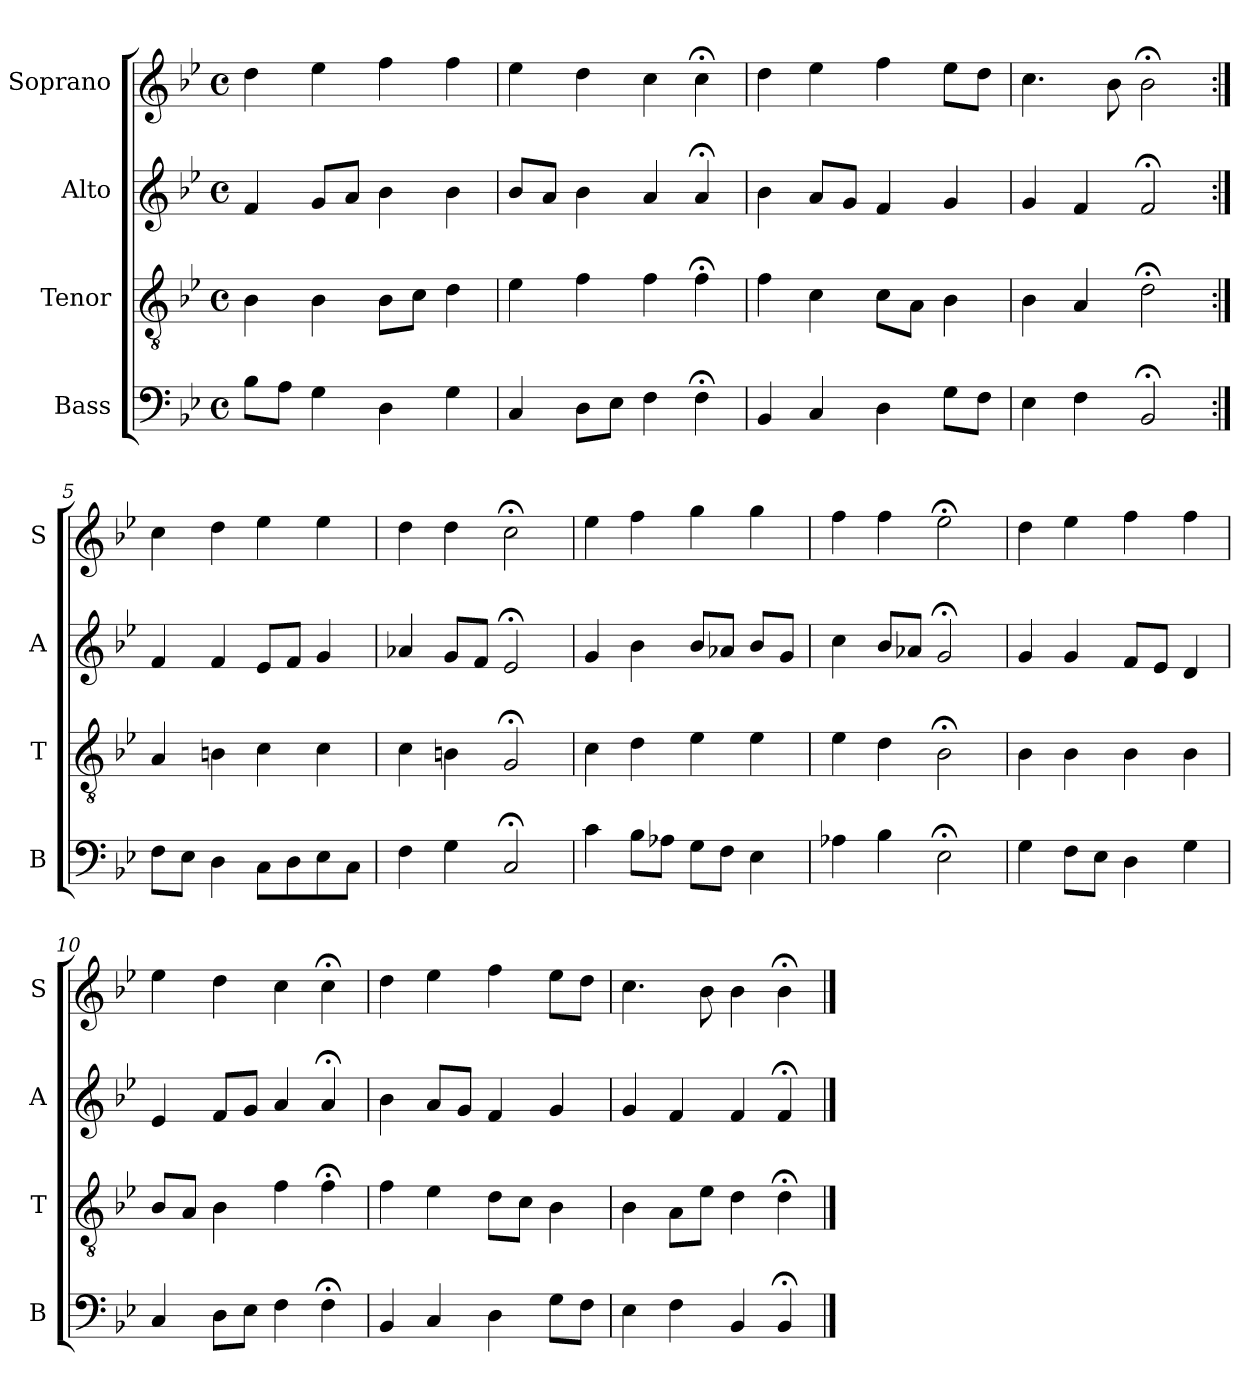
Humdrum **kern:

**kern	**kern	**kern	**kern
*part4	*part3	*part2	*part1
*staff4	*staff3	*staff2	*staff1
*I"Bass	*I"Tenor	*I"Alto	*I"Soprano
*I'B	*I'T	*I'A	*I'S
*clefF4	*clefGv2	*clefG2	*clefG2
*k[b-e-]	*k[b-e-]	*k[b-e-]	*k[b-e-]
*B-:	*B-:	*B-:	*B-:
*M4/4	*M4/4	*M4/4	*M4/4
*met(c)	*met(c)	*met(c)	*met(c)
*MM100	*MM100	*MM100	*MM100
=1	=1	=1	=1
8B-L	4B-	4f	4dd
8AJ	.	.	.
4G	4B-	8gL	4ee-
.	.	8aJ	.
4D	8B-L	4b-	4ff
.	8cJ	.	.
4G	4d	4b-	4ff
=2	=2	=2	=2
4C	4e-	8b-L	4ee-
.	.	8aJ	.
8DL	4f	4b-	4dd
8E-J	.	.	.
4F	4f	4a	4cc
4F;<	4f;<	4a;<	4cc;<
=3	=3	=3	=3
4BB-	4f	4b-	4dd
4C	4c	8aL	4ee-
.	.	8gJ	.
4D	8cL	4f	4ff
.	8AJ	.	.
8GL	4B-	4g	8ee-L
8FJ	.	.	8ddJ
=4	=4	=4	=4
4E-	4B-	4g	4.cc
4F	4A	4f	.
.	.	.	8b-
2BB-;<	2d;<	2f;<	2b-;<
=5:|!	=5:|!	=5:|!	=5:|!
8FL	4A	4f	4cc
8E-J	.	.	.
4D	4Bn	4f	4dd
8CL	4c	8e-L	4ee-
8D	.	8fJ	.
8E-	4c	4g	4ee-
8CJ	.	.	.
=6	=6	=6	=6
4F	4c	4a-X	4dd
4G	4Bn	8gL	4dd
.	.	8fJ	.
2C;<	2G;<	2e-;<	2cc;<
=7	=7	=7	=7
4c	4c	4g	4ee-
8B-L	4d	4b-	4ff
8A-XJ	.	.	.
8GL	4e-	8b-L	4gg
8FJ	.	8a-XJ	.
4E-	4e-	8b-L	4gg
.	.	8gJ	.
=8	=8	=8	=8
4A-X	4e-	4cc	4ff
4B-	4d	8b-L	4ff
.	.	8a-XJ	.
2E-;<	2B-;<	2g;<	2ee-;<
=9	=9	=9	=9
4G	4B-	4g	4dd
8FL	4B-	4g	4ee-
8E-J	.	.	.
4D	4B-	8fL	4ff
.	.	8e-J	.
4G	4B-	4d	4ff
=10	=10	=10	=10
4C	8B-L	4e-	4ee-
.	8AJ	.	.
8DL	4B-	8fL	4dd
8E-J	.	8gJ	.
4F	4f	4a	4cc
4F;<	4f;<	4a;<	4cc;<
=11	=11	=11	=11
4BB-	4f	4b-	4dd
4C	4e-	8aL	4ee-
.	.	8gJ	.
4D	8dL	4f	4ff
.	8cJ	.	.
8GL	4B-	4g	8ee-L
8FJ	.	.	8ddJ
=12	=12	=12	=12
4E-	4B-	4g	4.cc
4F	8AL	4f	.
.	8e-J	.	8b-
4BB-	4d	4f	4b-
4BB-;<	4d;<	4f;<	4b-;<
==	==	==	==
*-	*-	*-	*-
